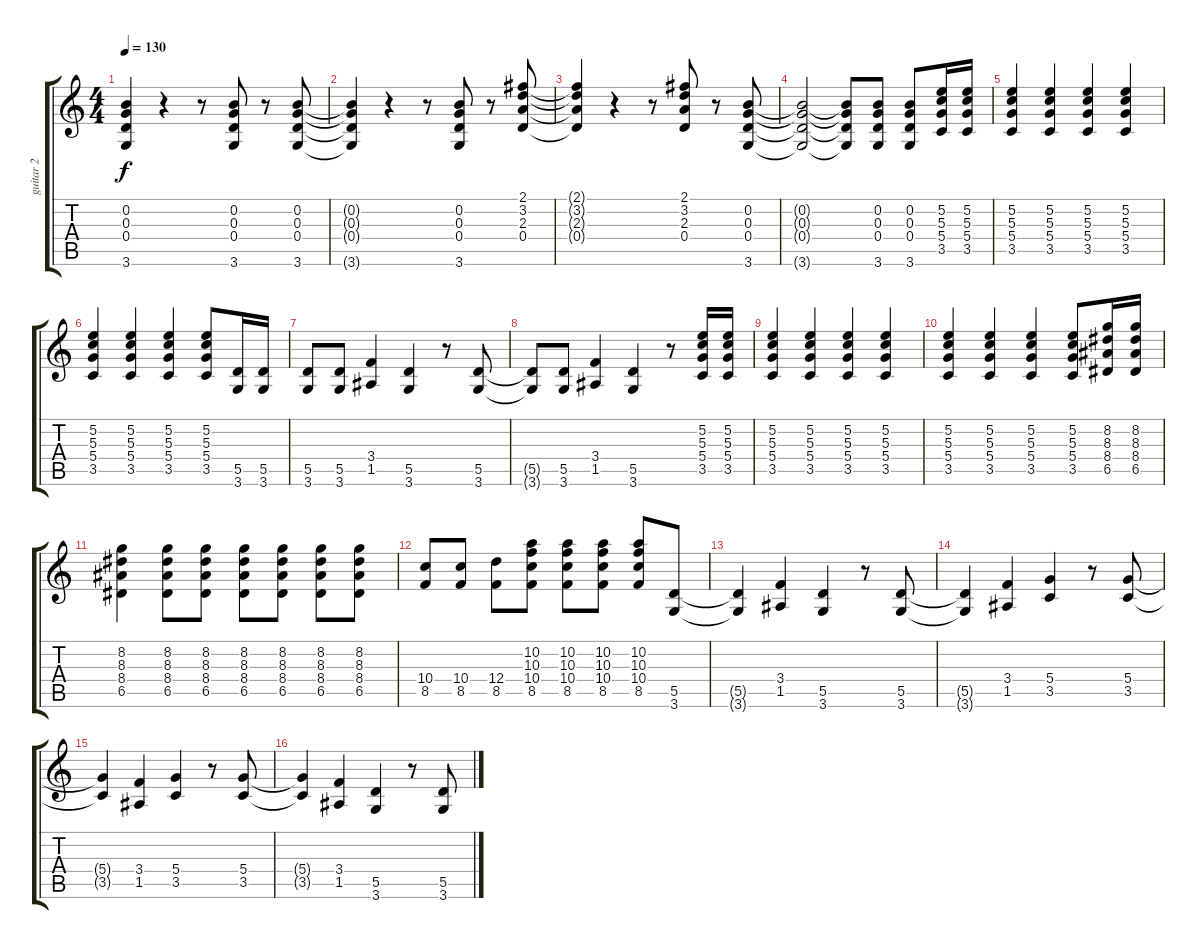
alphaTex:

\track ("guitar 2" "guitar 2") {instrument overdrivenguitar}
\staff {score tabs}
\tuning (E4 B3 G3 D3 A2 E2) {hide}
\ts (4 4)
\tempo 130
\clef g2
\ks c
(0.2{t} 0.3{t} 0.4{t} 3.6{t}).4{dy f} r.4 r.8 (0.2 0.3 0.4 3.6).8 r.8 (0.2 0.3 0.4 3.6).8 |
(0.2{t} 0.3{t} 0.4{t} 3.6{t}).4 r.4 r.8 (0.2 0.3 0.4 3.6).8 r.8 (2.1 3.2 2.3 0.4).8 |
(2.1{t} 3.2{t} 2.3{t} 0.4{t}).4 r.4 r.8 (2.1 3.2 2.3 0.4).8 r.8 (0.2 0.3 0.4 3.6).8 |
(0.2{t} 0.3{t} 0.4{t} 3.6{t}).2 (0.2{t} 0.3{t} 0.4{t} 3.6{t}).8 (0.2 0.3 0.4 3.6).8 (0.2 0.3 0.4 3.6).8 (5.2 5.3 5.4 3.5).16 (5.2 5.3 5.4 3.5).16 |
(5.2 5.3 5.4 3.5).4 (5.2 5.3 5.4 3.5).4 (5.2 5.3 5.4 3.5).4 (5.2 5.3 5.4 3.5).4 |
(5.2 5.3 5.4 3.5).4 (5.2 5.3 5.4 3.5).4 (5.2 5.3 5.4 3.5).4 (5.2 5.3 5.4 3.5).8 (5.5 3.6).16 (5.5 3.6).16 |
(5.5 3.6).8 (5.5 3.6).8 (3.4 1.5).4 (5.5 3.6).4 r.8 (5.5 3.6).8 |
(5.5{t} 3.6{t}).8 (5.5 3.6).8 (3.4 1.5).4 (5.5 3.6).4 r.8 (5.2 5.3 5.4 3.5).16 (5.2 5.3 5.4 3.5).16 |
(5.2 5.3 5.4 3.5).4 (5.2 5.3 5.4 3.5).4 (5.2 5.3 5.4 3.5).4 (5.2 5.3 5.4 3.5).4 |
(5.2 5.3 5.4 3.5).4 (5.2 5.3 5.4 3.5).4 (5.2 5.3 5.4 3.5).4 (5.2 5.3 5.4 3.5).8 (8.2 8.3 8.4 6.5).16 (8.2 8.3 8.4 6.5).16 |
(8.2 8.3 8.4 6.5).4 (8.2 8.3 8.4 6.5).8 (8.2 8.3 8.4 6.5).8 (8.2 8.3 8.4 6.5).8 (8.2 8.3 8.4 6.5).8 (8.2 8.3 8.4 6.5).8 (8.2 8.3 8.4 6.5).8 |
(10.4 8.5).8 (10.4 8.5).8 (12.4 8.5).8 (10.2 10.3 10.4 8.5).8 (10.2 10.3 10.4 8.5).8 (10.2 10.3 10.4 8.5).8 (10.2 10.3 10.4 8.5).8 (5.5 3.6).8 |
(5.5{t} 3.6{t}).4 (3.4 1.5).4 (5.5 3.6).4 r.8 (5.5 3.6).8 |
(5.5{t} 3.6{t}).4 (3.4 1.5).4 (5.4 3.5).4 r.8 (5.4 3.5).8 |
(5.4{t} 3.5{t}).4 (3.4 1.5).4 (5.4 3.5).4 r.8 (5.4 3.5).8 |
(5.4{t} 3.5{t}).4 (3.4 1.5).4 (5.5 3.6).4 r.8 (5.5 3.6).8
